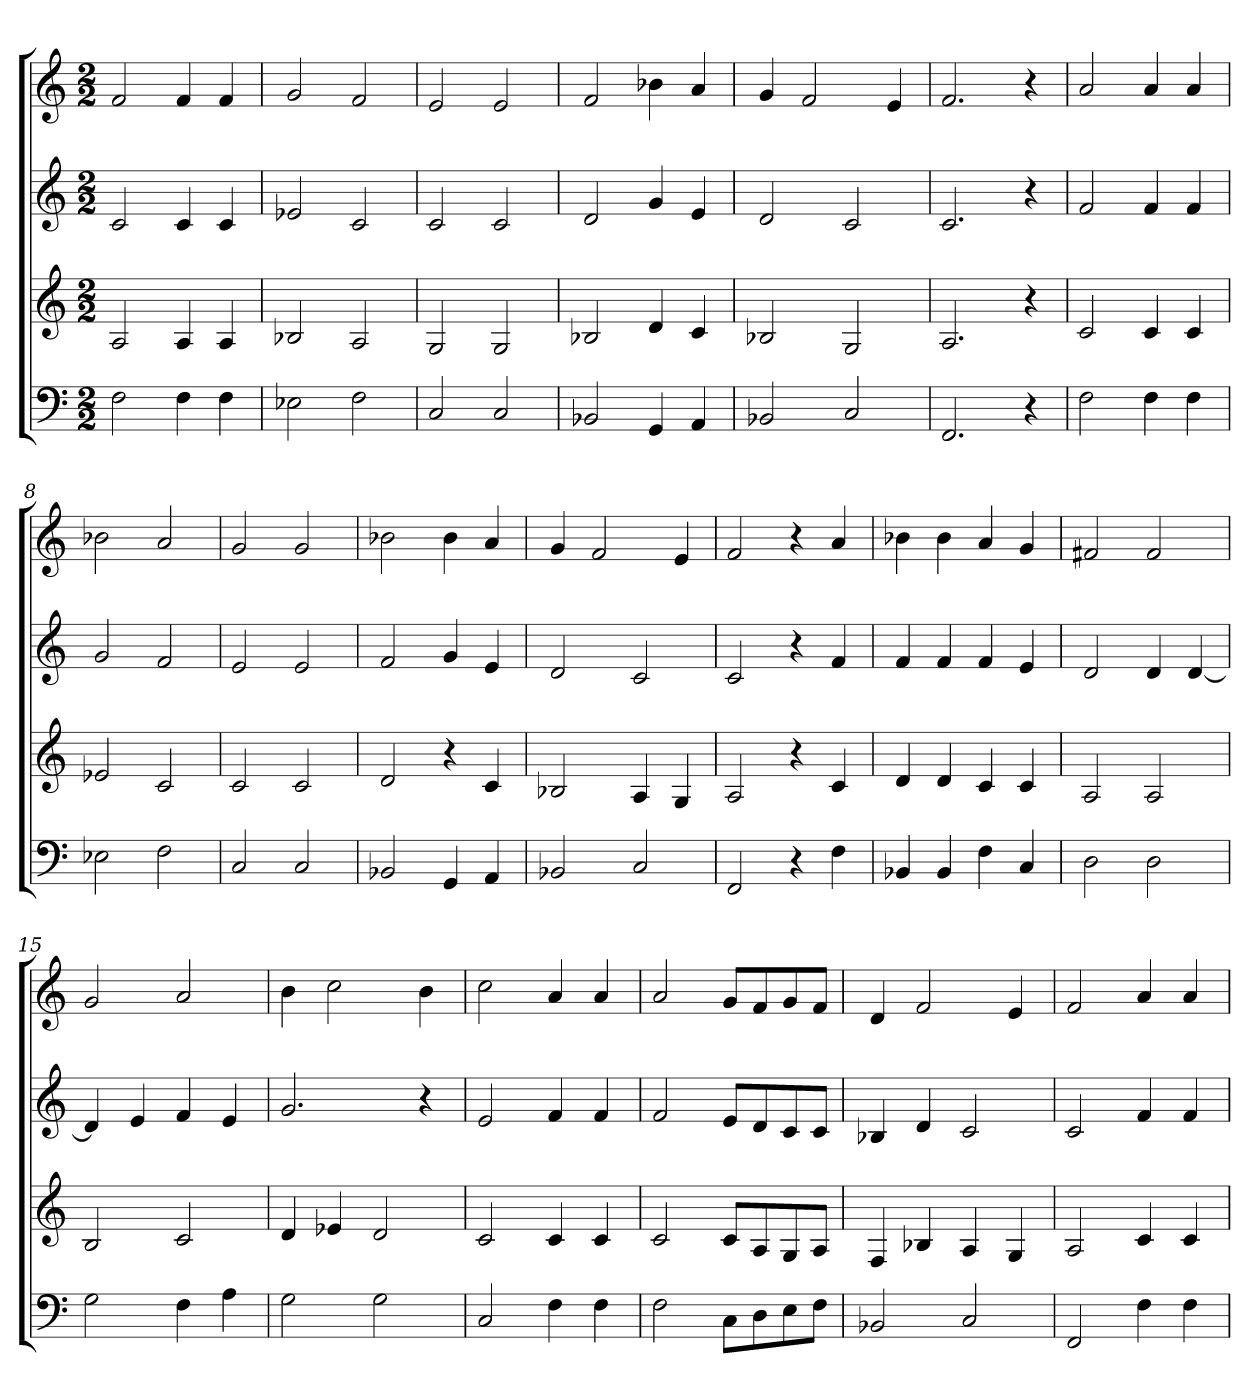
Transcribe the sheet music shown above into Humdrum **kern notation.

**kern	**kern	**kern	**kern
*part4	*part3	*part2	*part1
*staff4	*staff3	*staff2	*staff1
*M2/2	*M2/2	*M2/2	*M2/2
*MM156	*MM156	*MM156	*MM156
=1	=1	=1	=1
2F	2A	2c	2f
4F	4A	4c	4f
4F	4A	4c	4f
=2	=2	=2	=2
2E-X	2B-X	2e-X	2g
2F	2A	2c	2f
=3	=3	=3	=3
2C	2G	2c	2e
2C	2G	2c	2e
=4	=4	=4	=4
2BB-X	2B-X	2d	2f
4GG	4d	4g	4b-X
4AA	4c	4e	4a
=5	=5	=5	=5
2BB-X	2B-X	2d	4g
.	.	.	2f
2C	2G	2c	.
.	.	.	4e
=6	=6	=6	=6
2.FF	2.A	2.c	2.f
4r	4r	4r	4r
=7	=7	=7	=7
2F	2c	2f	2a
4F	4c	4f	4a
4F	4c	4f	4a
=8	=8	=8	=8
2E-X	2e-X	2g	2b-X
2F	2c	2f	2a
=9	=9	=9	=9
2C	2c	2e	2g
2C	2c	2e	2g
=10	=10	=10	=10
2BB-X	2d	2f	2b-X
4GG	4r	4g	4b-
4AA	4c	4e	4a
=11	=11	=11	=11
2BB-X	2B-X	2d	4g
.	.	.	2f
2C	4A	2c	.
.	4G	.	4e
=12	=12	=12	=12
2FF	2A	2c	2f
4r	4r	4r	4r
4F	4c	4f	4a
=13	=13	=13	=13
4BB-X	4d	4f	4b-X
4BB-	4d	4f	4b-
4F	4c	4f	4a
4C	4c	4e	4g
=14	=14	=14	=14
2D	2A	2d	2f#X
2D	2A	4d	2f#
.	.	[4d	.
=15	=15	=15	=15
2G	2B	4d]	2g
.	.	4e	.
4F	2c	4f	2a
4A	.	4e	.
=16	=16	=16	=16
2G	4d	2.g	4b
.	4e-X	.	2cc
2G	2d	.	.
.	.	4r	4b
=17	=17	=17	=17
2C	2c	2e	2cc
4F	4c	4f	4a
4F	4c	4f	4a
=18	=18	=18	=18
2F	2c	2f	2a
8CL	8cL	8eL	8gL
8D	8A	8d	8f
8E	8G	8c	8g
8FJ	8AJ	8cJ	8fJ
=19	=19	=19	=19
2BB-X	4F	4B-X	4d
.	4B-X	4d	2f
2C	4A	2c	.
.	4G	.	4e
=20	=20	=20	=20
2FF	2A	2c	2f
4F	4c	4f	4a
4F	4c	4f	4a
=	=	=	=
*-	*-	*-	*-
